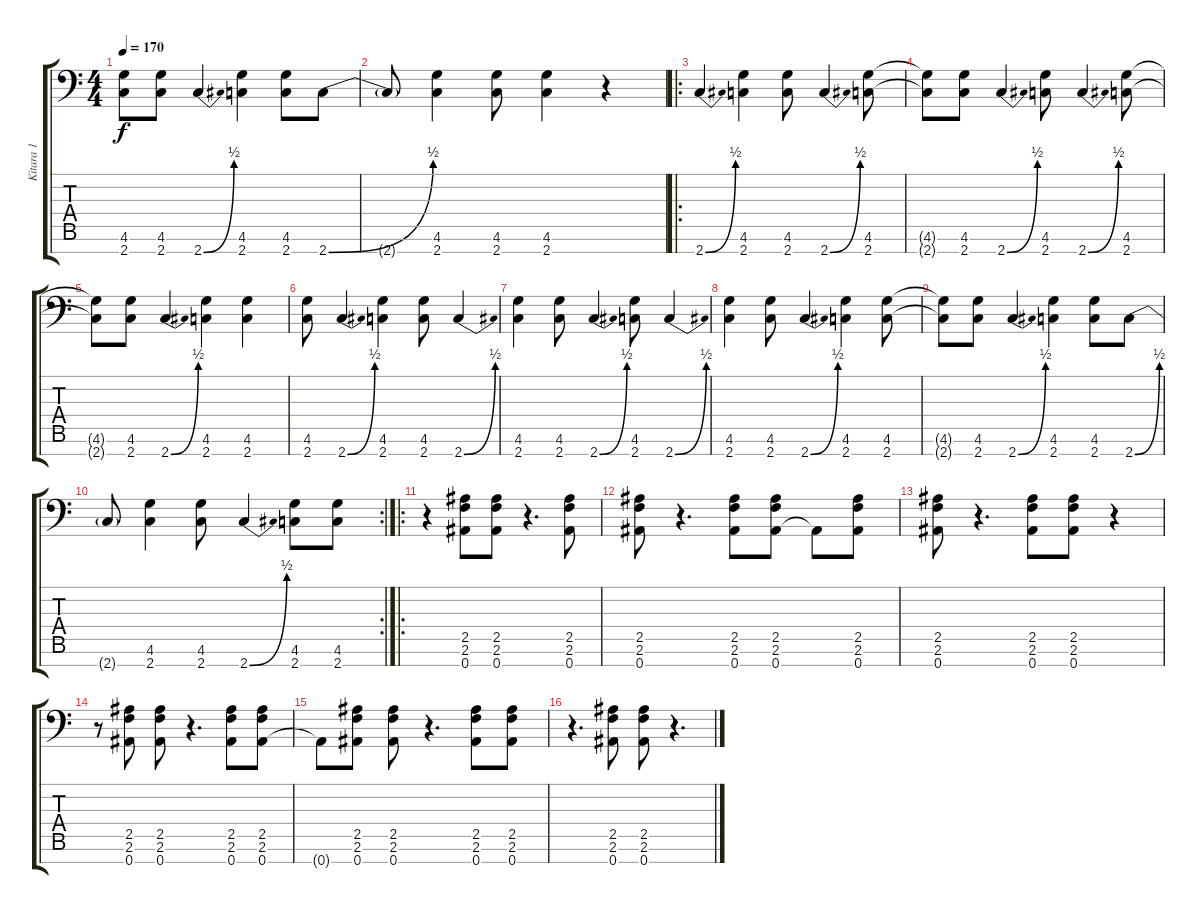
\track ("Kitara 1" "Kitara 1") {instrument distortionguitar}
\staff {score tabs}
\tuning (Eb4 Bb3 Gb3 Db3 Ab2 Eb2 Bb1) {hide}
\ts (4 4)
\tempo 170
\clef f4
\ks c
(4.6{t} 2.7{t}).8{dy f} (4.6 2.7).8 2.7{be (bend 0 0 60 2)}.4 (4.6 2.7).4 (4.6 2.7).8 2.7{be (bend 0 0 60 2)}.8 |
2.7{t}.8 (4.6 2.7).4 (4.6 2.7).8 (4.6 2.7).4 r.4 |
\ro
2.7{be (bend 0 0 60 2)}.4 (4.6 2.7).4 (4.6 2.7).8 2.7{be (bend 0 0 60 2)}.4 (4.6 2.7).8 |
(4.6{t} 2.7{t}).8 (4.6 2.7).8 2.7{be (bend 0 0 60 2)}.4 (4.6 2.7).8 2.7{be (bend 0 0 60 2)}.4 (4.6 2.7).8 |
(4.6{t} 2.7{t}).8 (4.6 2.7).8 2.7{be (bend 0 0 60 2)}.4 (4.6 2.7).4 (4.6 2.7).4 |
(4.6 2.7).8 2.7{be (bend 0 0 60 2)}.4 (4.6 2.7).4 (4.6 2.7).8 2.7{be (bend 0 0 60 2)}.4 |
(4.6 2.7).4 (4.6 2.7).8 2.7{be (bend 0 0 60 2)}.4 (4.6 2.7).8 2.7{be (bend 0 0 60 2)}.4 |
(4.6 2.7).4 (4.6 2.7).8 2.7{be (bend 0 0 60 2)}.4 (4.6 2.7).4 (4.6 2.7).8 |
(4.6{t} 2.7{t}).8 (4.6 2.7).8 2.7{be (bend 0 0 60 2)}.4 (4.6 2.7).4 (4.6 2.7).8 2.7{be (bend 0 0 60 2)}.8 |
\rc 2
2.7{t}.8 (4.6 2.7).4 (4.6 2.7).8 2.7{be (bend 0 0 60 2)}.4 (4.6 2.7).8 (4.6 2.7).8 |
\ro
r.4 (2.5 2.6 0.7).8 (2.5 2.6 0.7).8 r.4{d} (2.5 2.6 0.7).8 |
(2.5 2.6 0.7).8 r.4{d} (2.5 2.6 0.7).8 (2.5 2.6 0.7).8 0.7{t}.8 (2.5 2.6 0.7).8 |
(2.5 2.6 0.7).8 r.4{d} (2.5 2.6 0.7).8 (2.5 2.6 0.7).8 r.4 |
r.8 (2.5 2.6 0.7).8 (2.5 2.6 0.7).8 r.4{d} (2.5 2.6 0.7).8 (2.5 2.6 0.7).8 |
0.7{t}.8 (2.5 2.6 0.7).8 (2.5 2.6 0.7).8 r.4{d} (2.5 2.6 0.7).8 (2.5 2.6 0.7).8 |
r.4{d} (2.5 2.6 0.7).8 (2.5 2.6 0.7).8 r.4{d}
